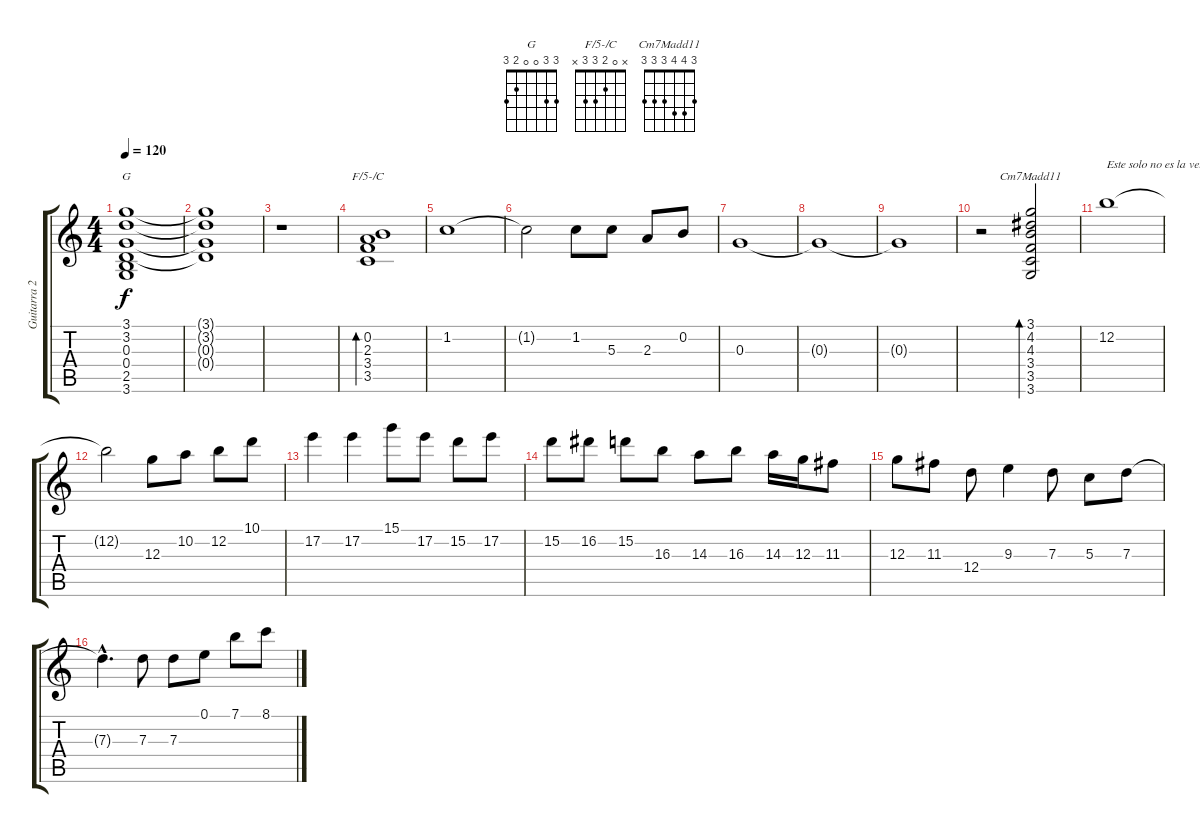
\track ("Guitarra 2" "Guitarra 2") {instrument electricguitarclean}
\staff {score tabs}
\tuning (E4 B3 G3 D3 A2 E2) {hide}
\chord ("G" 3 3 0 0 2 3)
\chord ("F/5-/C" x 0 2 3 3 x)
\chord ("Cm7Madd11" 3 4 4 3 3 3)
\ts (4 4)
\tempo 120
\clef g2
\ks c
(3.1 3.2 0.3 0.4 2.5 3.6).1{ch "G" dy f} |
(3.1{t} 3.2{t} 0.3{t} 0.4{t}).1 |
r.1 |
(0.2 2.3 3.4 3.5).1{bd 480 ch "F/5-/C"} |
1.2.1 |
1.2{t}.2 1.2.8 5.3.8 2.3.8 0.2.8 |
0.3.1 |
0.3{t}.1 |
0.3{t}.1 |
r.2 (3.1 4.2 4.3 3.4 3.5 3.6).2{bd 480 ch "Cm7Madd11"} |
12.2.1{txt "Este solo no es la version original, pero sirve..." volume 16} |
12.2{t}.2 12.3.8 10.2.8 12.2.8 10.1.8 |
17.2.4 17.2.4 15.1.8 17.2.8 15.2.8 17.2.8 |
15.2.8 16.2.8 15.2.8 16.3.8 14.3.8 16.3.8 14.3.16 12.3.16 11.3.8 |
12.3.8 11.3.8 12.4.8 9.3.4 7.3.8 5.3.8 7.3.8 |
7.3{hac t}.4{d} 7.3.8 7.3.8 0.1.8 7.1.8 8.1.8
